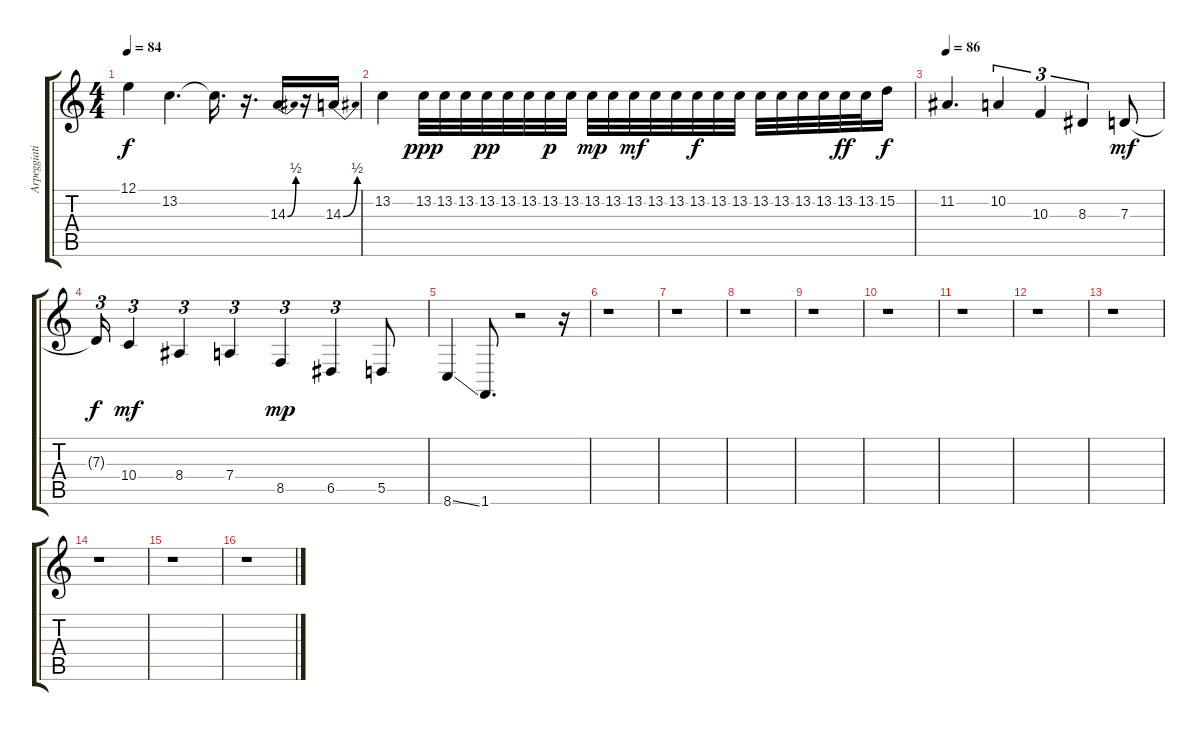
\track ("Arpeggiation" "Arpeggiati") {instrument flute}
\staff {score tabs}
\tuning (E4 B3 G3 D3 A2 E2) {hide}
\ts (4 4)
\tempo 84
\clef g2
\ks c
12.1.4{dy f} 13.2.4{d} 13.2{t}.16{d} r.16{d} 14.3{be (bend 0 0 60 2)}.16 r.16 14.3{be (bend 0 0 60 2)}.16 |
13.2.4 13.2.32{dy ppp} 13.2.32 13.2.32 13.2.32{dy pp} 13.2.32 13.2.32 13.2.32{dy p} 13.2.32 13.2.32{dy mp} 13.2.32 13.2.32{dy mf} 13.2.32 13.2.32 13.2.32{dy f} 13.2.32 13.2.32 13.2.32 13.2.32 13.2.32 13.2.32 13.2.32{dy ff} 13.2.32 15.2.16{dy f} |
\tempo 86
11.2.4{d} 10.2.4{tu (3 2)} 10.3.4{tu (3 2)} 8.3.4{tu (3 2)} 7.3.8{dy mf} |
7.3{t}.16{tu (3 2) dy f} 10.4.4{tu (3 2) dy mf} 8.4.4{tu (3 2)} 7.4.4{tu (3 2)} 8.5.4{tu (3 2) dy mp} 6.5.4{tu (3 2)} 5.5.8 |
8.6{ss}.4 1.6.8{d} r.2 r.16 |
r.1 |
r.1 |
r.1 |
r.1 |
r.1 |
r.1 |
r.1 |
r.1 |
r.1 |
r.1 |
r.1
